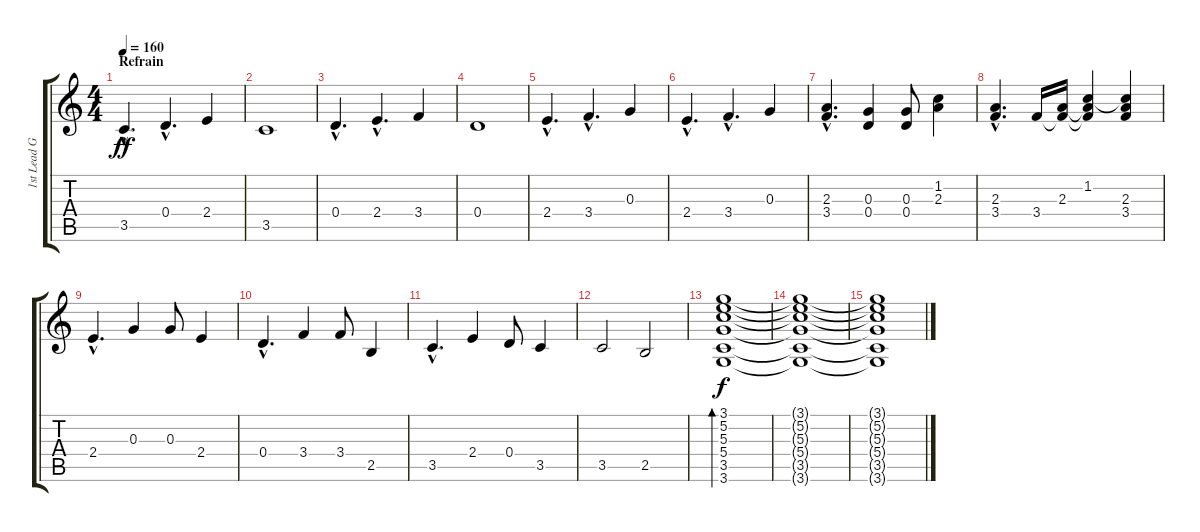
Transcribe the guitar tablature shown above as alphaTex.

\track ("1st Lead Guitar" "1st Lead G") {instrument acousticguitarsteel}
\staff {score tabs}
\tuning (E4 B3 G3 D3 A2 E2) {hide}
\ts (4 4)
\section ("" "Refrain")
\tempo 160
\clef g2
\ks c
3.5{hac}.4{d dy ff} 0.4{hac}.4{d} 2.4.4 |
3.5.1 |
0.4{hac}.4{d} 2.4{hac}.4{d} 3.4.4 |
0.4.1 |
2.4{hac}.4{d} 3.4{hac}.4{d} 0.3.4 |
2.4{hac}.4{d} 3.4{hac}.4{d} 0.3.4 |
(2.3{hac} 3.4{hac}).4{d} (0.3 0.4).4 (0.3 0.4).8 (1.2 2.3).4 |
(2.3{hac} 3.4{hac}).4{d} 3.4.16 (2.3 3.4{t}).16 (1.2 2.3{t} 3.4{t}).4 (1.2{t} 2.3 3.4).4 |
2.4{hac}.4{d} 0.3.4 0.3.8 2.4.4 |
0.4{hac}.4{d} 3.4.4 3.4.8 2.5.4 |
3.5{hac}.4{d} 2.4.4 0.4.8 3.5.4 |
3.5.2 2.5.2 |
(3.1 5.2 5.3 5.4 3.5 3.6).1{bd 240 dy f} |
(3.1{t} 5.2{t} 5.3{t} 5.4{t} 3.5{t} 3.6{t}).1 |
(3.1{t} 5.2{t} 5.3{t} 5.4{t} 3.5{t} 3.6{t}).1
